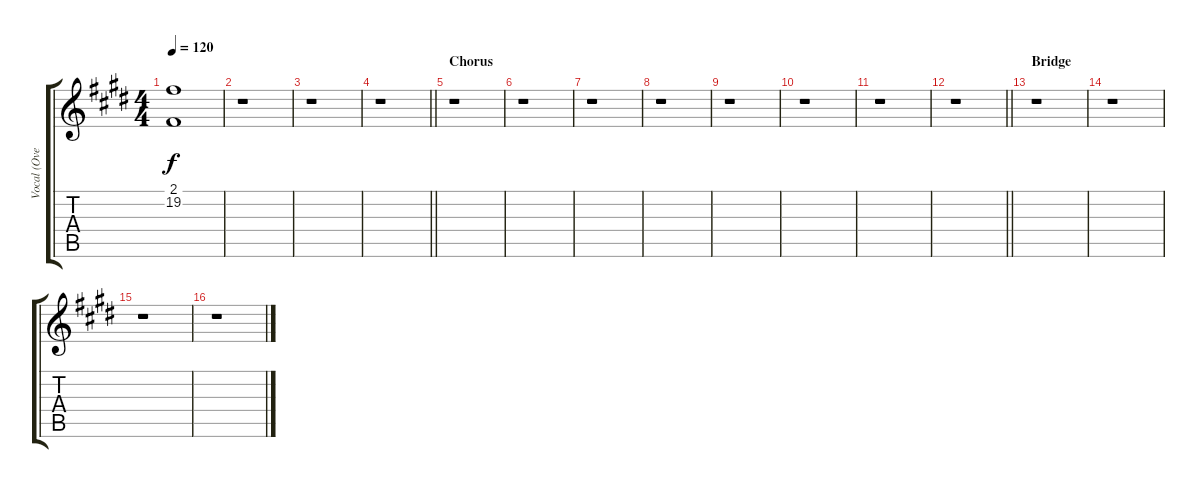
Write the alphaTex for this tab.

\track ("Vocal (Overdub)" "Vocal (Ove") {mute instrument stringensemble1}
\staff {score tabs}
\tuning (E4 B3 G3 D3 A2 E2) {hide}
\ts (4 4)
\tempo 120
\clef g2
\ks e
(2.1 19.2).1{dy f} |
r.1 |
r.1 |
\barLineRight lightlight
r.1 |
\section ("" "Chorus")
r.1 |
r.1 |
r.1 |
r.1 |
r.1 |
r.1 |
r.1 |
\barLineRight lightlight
r.1 |
\section ("" "Bridge")
r.1 |
r.1 |
r.1 |
r.1
